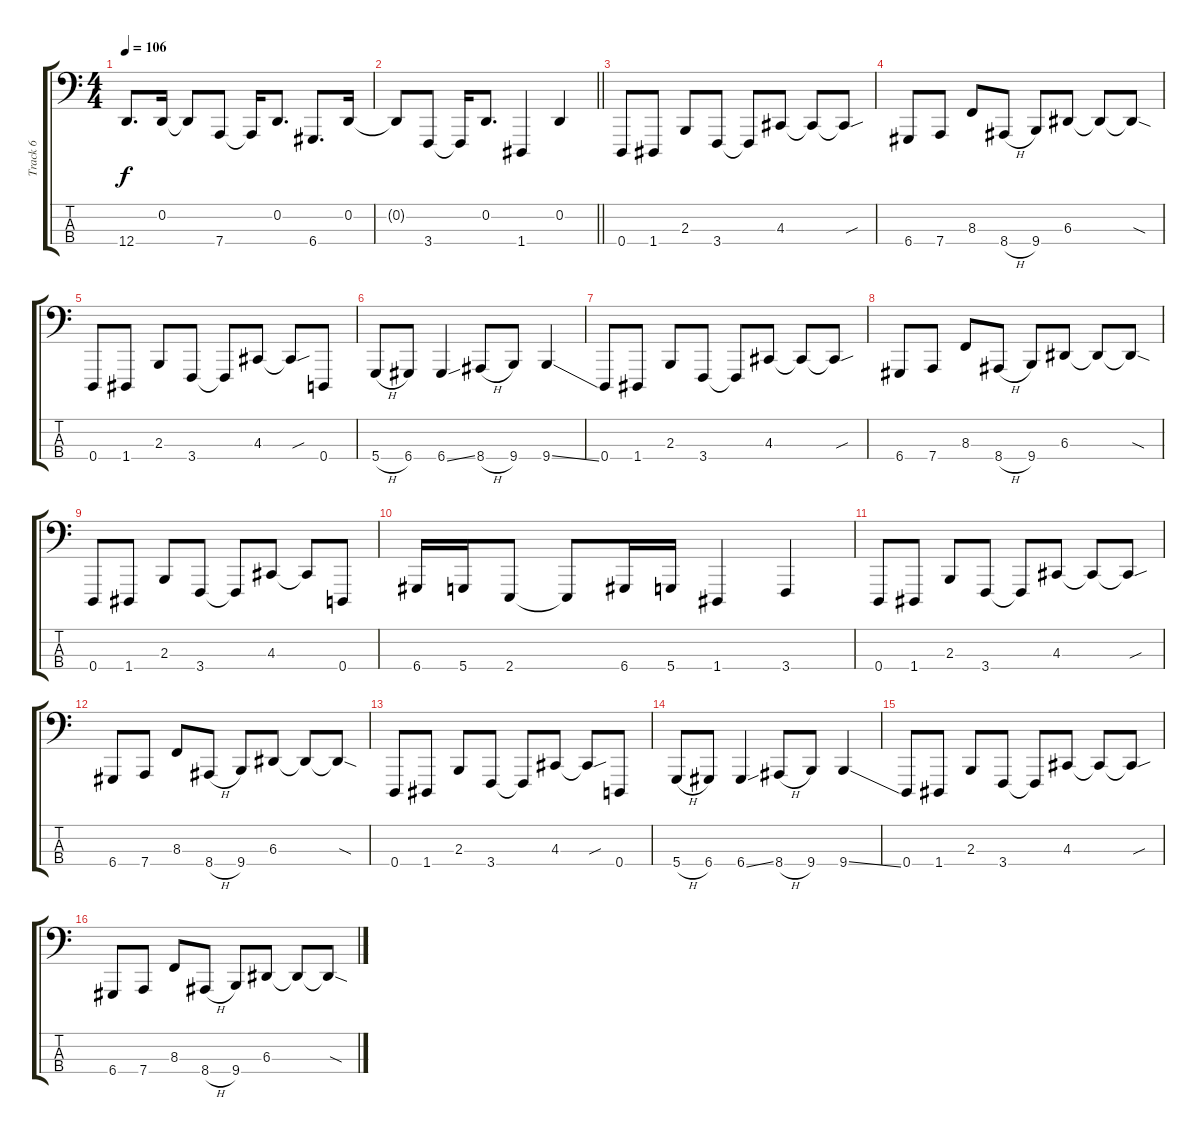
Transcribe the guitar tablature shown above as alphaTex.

\track ("Track 6" "Track 6") {instrument lead8bassandlead}
\staff {score tabs}
\tuning (G2 D2 A1 D1) {hide}
\ts (4 4)
\tempo 106
\clef f4
\ks c
12.4.8{d dy f} 0.2.16 0.2{t}.8 7.4.8 7.4{t}.16 0.2.8{d} 6.4.8{d} 0.2.16 |
\barLineRight lightlight
0.2{t}.8 3.4.8 3.4{t}.16 0.2.8{d} 1.4.4 0.2.4 |
\section ("" "")
0.4.8 1.4.8 2.3.8 3.4.8 3.4{t}.8 4.3.8 4.3{t}.8 4.3{sou t}.8 |
6.4.8 7.4.8 8.3.8 8.4{h}.8 9.4.8 6.3.8 6.3{t}.8 6.3{sod t}.8 |
0.4.8 1.4.8 2.3.8 3.4.8 3.4{t}.8 4.3.8 4.3{sou t}.8 0.4.8 |
5.4{h}.8 6.4.8 6.4{ss}.4 8.4{h}.8 9.4.8 9.4{ss}.4 |
0.4.8 1.4.8 2.3.8 3.4.8 3.4{t}.8 4.3.8 4.3{t}.8 4.3{sou t}.8 |
6.4.8 7.4.8 8.3.8 8.4{h}.8 9.4.8 6.3.8 6.3{t}.8 6.3{sod t}.8 |
0.4.8 1.4.8 2.3.8 3.4.8 3.4{t}.8 4.3.8 4.3{t}.8 0.4.8 |
6.4.16 5.4.16 2.4.8 2.4{t}.8 6.4.16 5.4.16 1.4.4 3.4.4 |
0.4.8 1.4.8 2.3.8 3.4.8 3.4{t}.8 4.3.8 4.3{t}.8 4.3{sou t}.8 |
6.4.8 7.4.8 8.3.8 8.4{h}.8 9.4.8 6.3.8 6.3{t}.8 6.3{sod t}.8 |
0.4.8 1.4.8 2.3.8 3.4.8 3.4{t}.8 4.3.8 4.3{sou t}.8 0.4.8 |
5.4{h}.8 6.4.8 6.4{ss}.4 8.4{h}.8 9.4.8 9.4{ss}.4 |
0.4.8 1.4.8 2.3.8 3.4.8 3.4{t}.8 4.3.8 4.3{t}.8 4.3{sou t}.8 |
6.4.8 7.4.8 8.3.8 8.4{h}.8 9.4.8 6.3.8 6.3{t}.8 6.3{sod t}.8
